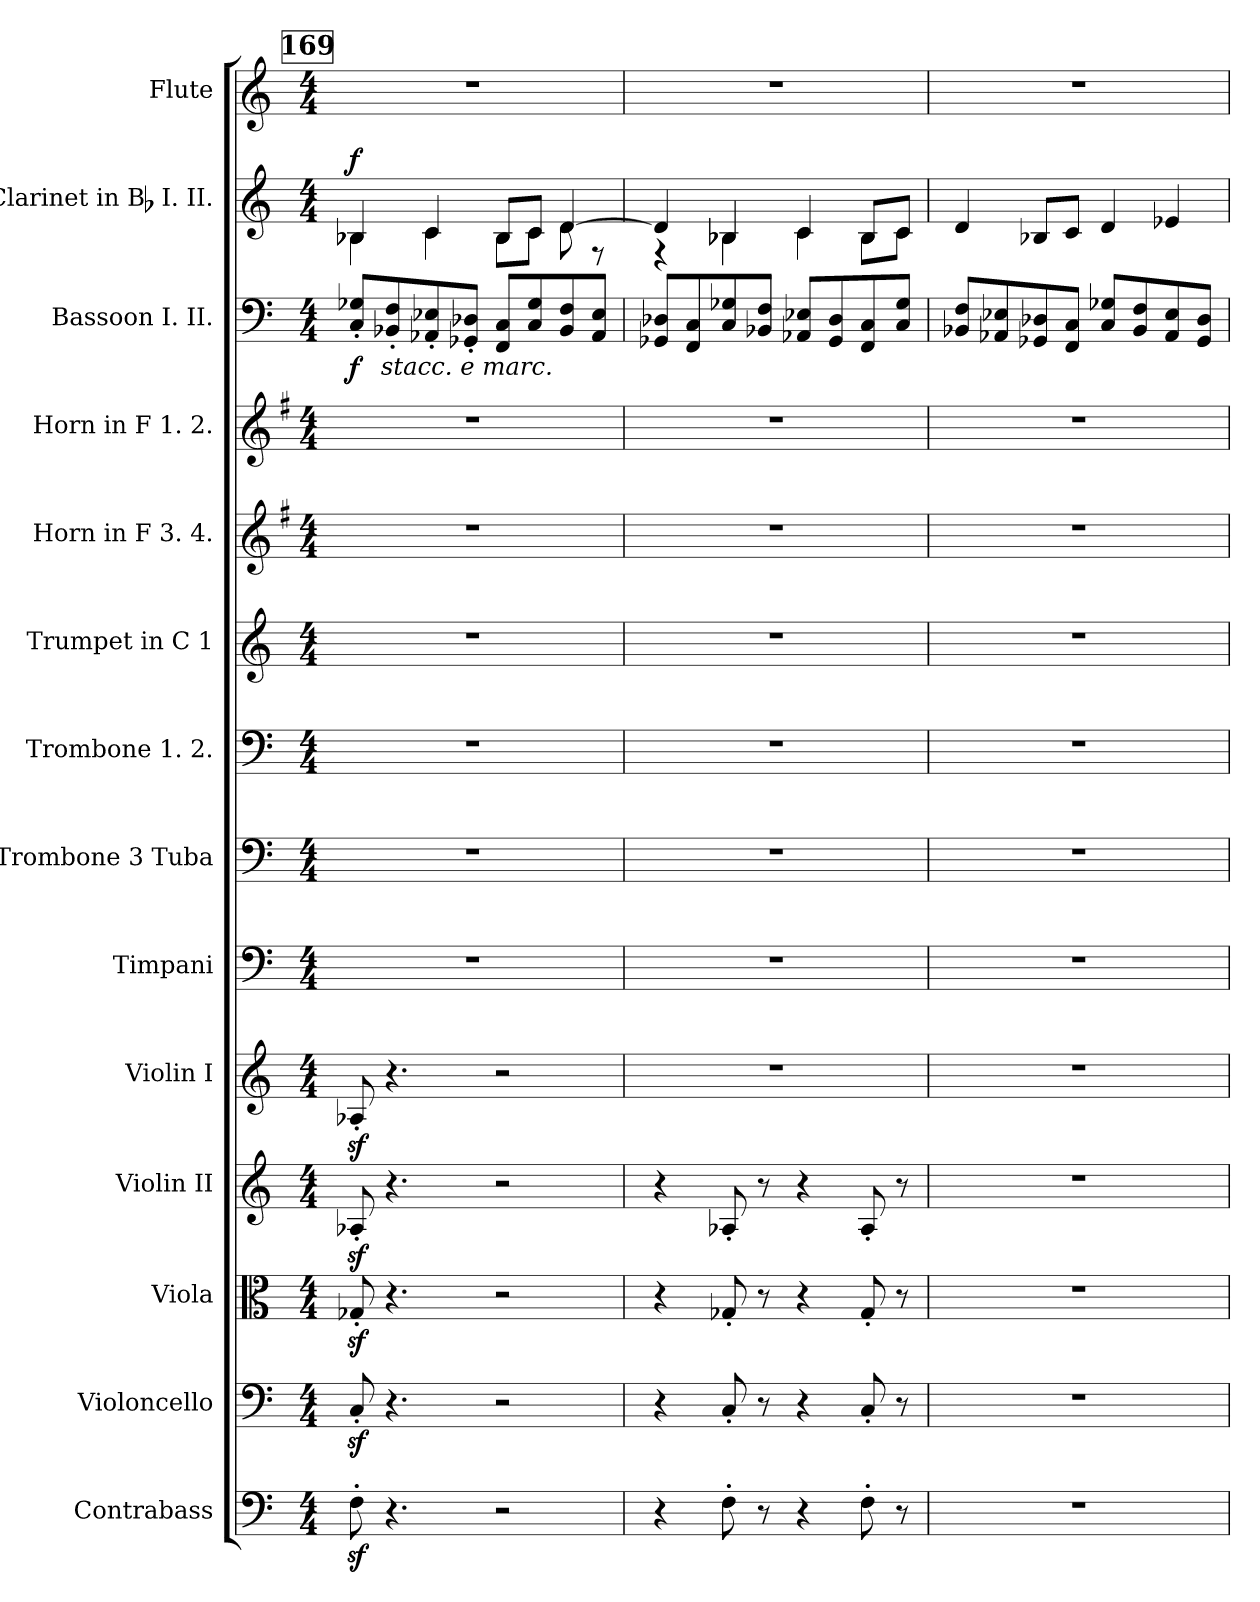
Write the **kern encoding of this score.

**kern	**kern	**kern	**kern	**kern	**kern	**kern	**kern	**kern	**kern	**kern	**kern	**dynam	**kern	**dynam	**kern
*part14	*part13	*part12	*part11	*part10	*part9	*part8	*part7	*part6	*part5	*part4	*part3	*part3	*part2	*part2	*part1
*staff14	*staff13	*staff12	*staff11	*staff10	*staff9	*staff8	*staff7	*staff6	*staff5	*staff4	*staff3	*staff3	*staff2	*staff2	*staff1
*I"Contrabass	*I"Violoncello	*I"Viola	*I"Violin II	*I"Violin I	*I"Timpani	*I"Trombone 3 Tuba	*I"Trombone 1. 2.	*I"Trumpet in C 1	*I"Horn in F 3. 4.	*I"Horn in F 1. 2.	*I"Bassoon I. II.	*	*I"Clarinet in Bb I. II.	*	*I"Flute
*I'Cb.	*I'Vc.	*I'Vla.	*I'Vln. II	*I'Vln. I	*I'Timp.	*	*	*	*	*	*I'Bsn.	*	*I'Cl.	*	*I'Fl.
*clefF4	*clefF4	*clefC3	*clefG2	*clefG2	*clefF4	*clefF4	*clefF4	*clefG2	*clefG2	*clefG2	*clefF4	*	*clefG2	*	*clefG2
*ITrd7c12	*	*	*	*	*	*	*	*	*ITrd4c7	*ITrd4c7	*	*	*ITrd1c2	*	*
*k[]	*k[]	*k[]	*k[]	*k[]	*k[]	*k[]	*k[]	*k[]	*k[]	*k[]	*k[]	*	*k[b-e-]	*	*k[]
*M4/4	*M4/4	*M4/4	*M4/4	*M4/4	*M4/4	*M4/4	*M4/4	*M4/4	*M4/4	*M4/4	*M4/4	*	*M4/4	*	*M4/4
!!LO:REH:place=s1:t=169
=1	=1	=1	=1	=1	=1	=1	=1	=1	=1	=1	=1	=1	=1	=1	=1
!	!	!	!	!	!	!	!	!	!	!	!	!	!LO:TX:a:i:t=ben marc.	!	!
!LO:DY:t=[ %s  ]	!	!	!	!	!	!	!	!	!	!	!	!LO:DY:t=%s stacc. e marc.	!	!LO:DY:a	!
*	*	*	*	*	*	*	*	*	*	*	*	*	*^	*	*
8FFz'	8Cz'	8G-Xz'	8A-Xz'	8A-Xz>'	1r	1r	1r	1r	1r	1r	8C' 8G-X'L	f	4A-X	4A-X	f	1r
4.r	4.r	4.r	4.r	4.r	.	.	.	.	.	.	8BB-X' 8F'	.	.	.	.	.
.	.	.	.	.	.	.	.	.	.	.	8AA-X' 8E-X'	.	4B-	4B-	.	.
.	.	.	.	.	.	.	.	.	.	.	8GG-X' 8D-X'J	.	.	.	.	.
2r	2r	2r	2r	2r	.	.	.	.	.	.	8FF 8CL	.	8A-L	8A-L	.	.
.	.	.	.	.	.	.	.	.	.	.	8C 8G-	.	8B-J	8B-J	.	.
.	.	.	.	.	.	.	.	.	.	.	8BB- 8F	.	[4c	8c	.	.
.	.	.	.	.	.	.	.	.	.	.	8AA- 8E-J	.	.	8r	.	.
=2	=2	=2	=2	=2	=2	=2	=2	=2	=2	=2	=2	=2	=2	=2	=2	=2
4r	4r	4r	4r	1r	1r	1r	1r	1r	1r	1r	8GG-X 8D-XL	.	4c]	4r	.	1r
.	.	.	.	.	.	.	.	.	.	.	8FF 8C	.	.	.	.	.
8FF'	8C'	8G-X'	8A-X'	.	.	.	.	.	.	.	8C 8G-X	.	4A-X	4A-X	.	.
8r	8r	8r	8r	.	.	.	.	.	.	.	8BB-X 8FJ	.	.	.	.	.
4r	4r	4r	4r	.	.	.	.	.	.	.	8AA-X 8E-XL	.	4B-	4B-	.	.
.	.	.	.	.	.	.	.	.	.	.	8GG- 8D-	.	.	.	.	.
8FF'	8C'	8G-'	8A-'	.	.	.	.	.	.	.	8FF 8C	.	8A-L	8A-L	.	.
8r	8r	8r	8r	.	.	.	.	.	.	.	8C 8G-J	.	8B-J	8B-J	.	.
=3	=3	=3	=3	=3	=3	=3	=3	=3	=3	=3	=3	=3	=3	=3	=3	=3
!	!	!	!	!	!	!	!	!	!	!	!	!	!LO:TX:a:t=a 2	!	!	!
*	*	*	*	*	*	*	*	*	*	*	*	*	*v	*v	*	*
1r	1r	1r	1r	1r	1r	1r	1r	1r	1r	1r	8BB-X 8FL	.	4c	.	1r
.	.	.	.	.	.	.	.	.	.	.	8AA-X 8E-X	.	.	.	.
.	.	.	.	.	.	.	.	.	.	.	8GG-X 8D-X	.	8A-XL	.	.
.	.	.	.	.	.	.	.	.	.	.	8FF 8CJ	.	8B-J	.	.
.	.	.	.	.	.	.	.	.	.	.	8C 8G-XL	.	4c	.	.
.	.	.	.	.	.	.	.	.	.	.	8BB- 8F	.	.	.	.
.	.	.	.	.	.	.	.	.	.	.	8AA- 8E-	.	4d-X	.	.
.	.	.	.	.	.	.	.	.	.	.	8GG- 8D-J	.	.	.	.
=	=	=	=	=	=	=	=	=	=	=	=	=	=	=	=
*-	*-	*-	*-	*-	*-	*-	*-	*-	*-	*-	*-	*-	*-	*-	*-
